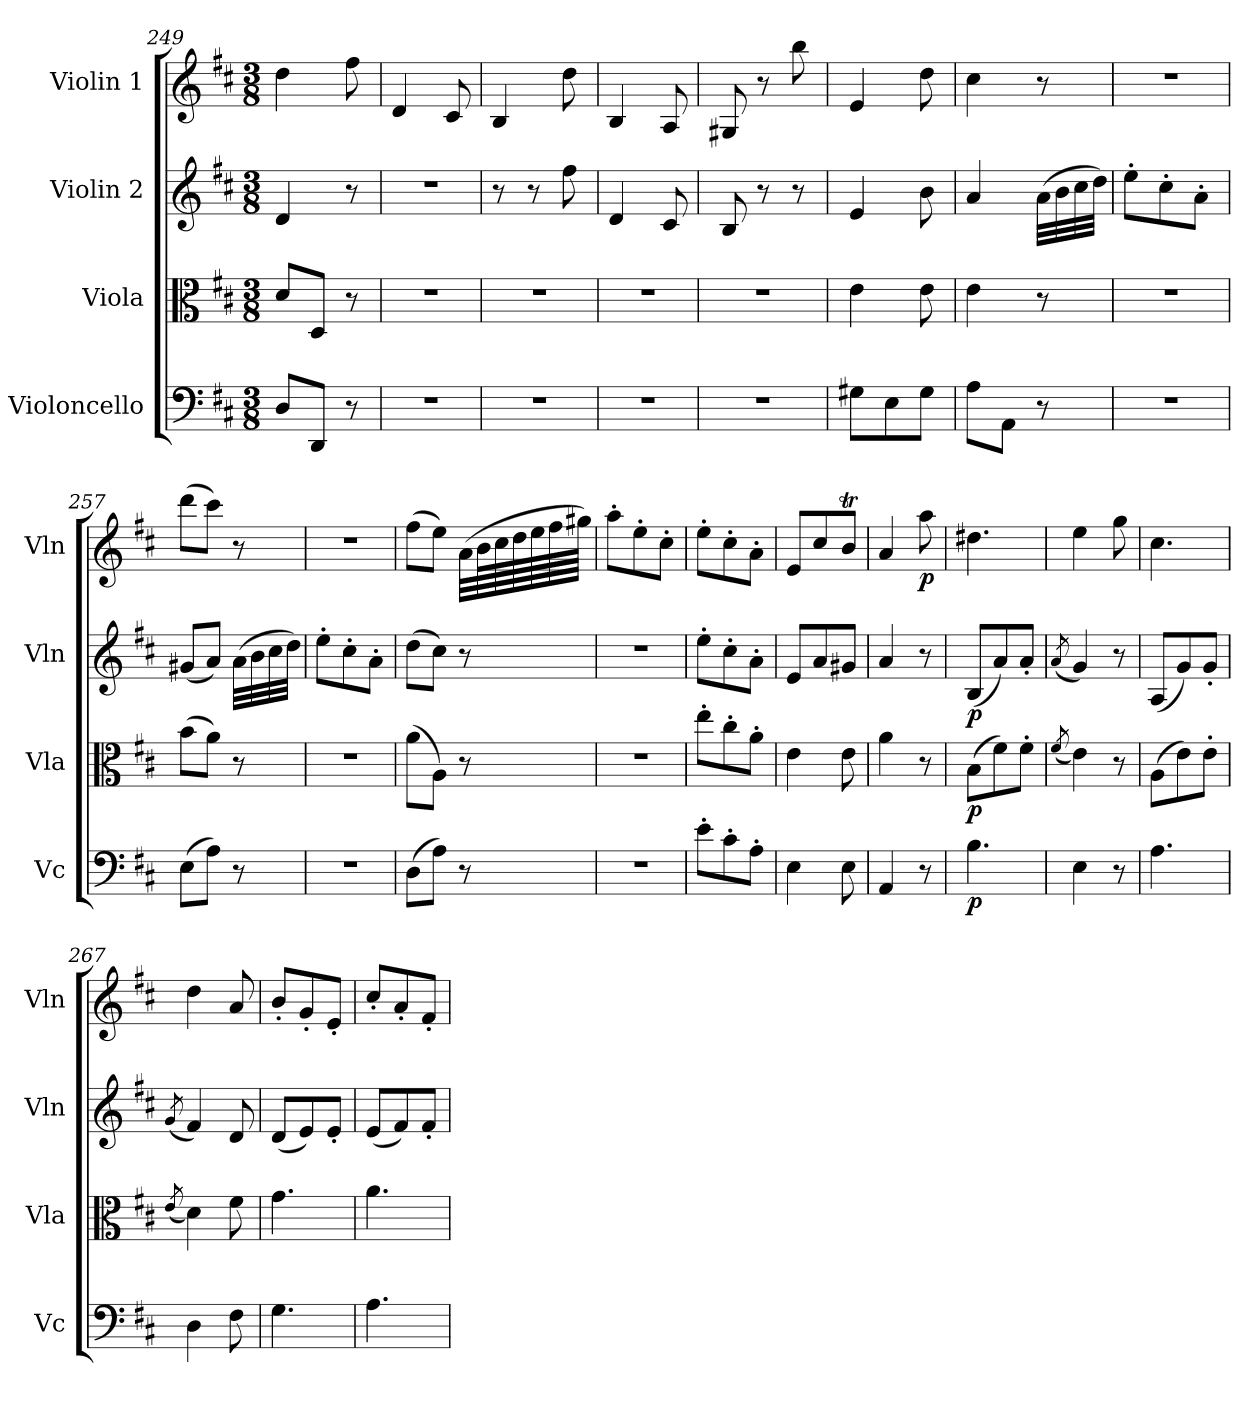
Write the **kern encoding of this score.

**kern	**dynam	**kern	**dynam	**kern	**dynam	**kern	**dynam
*part4	*part4	*part3	*part3	*part2	*part2	*part1	*part1
*staff4	*staff4	*staff3	*staff3	*staff2	*staff2	*staff1	*staff1
*I"Violoncello	*	*I"Viola	*	*I"Violin 2	*	*I"Violin 1	*
*I'Vc	*	*I'Vla	*	*I'Vln	*	*I'Vln	*
*clefF4	*	*clefC3	*	*clefG2	*	*clefG2	*
*k[f#c#]	*	*k[f#c#]	*	*k[f#c#]	*	*k[f#c#]	*
*M3/8	*	*M3/8	*	*M3/8	*	*M3/8	*
=249	=249	=249	=249	=249	=249	=249	=249
8D/L	.	8d/L	.	4d/	.	4dd\	.
8DD/J	.	8D/J	.	.	.	.	.
8r	.	8r	.	8r	.	8ff#\	.
=250	=250	=250	=250	=250	=250	=250	=250
4.r	.	4.r	.	4.r	.	4d/	.
.	.	.	.	.	.	8c#/	.
=251	=251	=251	=251	=251	=251	=251	=251
4.r	.	4.r	.	8r	.	4B/	.
.	.	.	.	8r	.	.	.
.	.	.	.	8ff#\	.	8dd\	.
=252	=252	=252	=252	=252	=252	=252	=252
4.r	.	4.r	.	4d/	.	4B/	.
.	.	.	.	8c#/	.	8A/	.
=253	=253	=253	=253	=253	=253	=253	=253
4.r	.	4.r	.	8B/	.	8G#X/	.
.	.	.	.	8r	.	8r	.
.	.	.	.	8r	.	8bb\	.
=254	=254	=254	=254	=254	=254	=254	=254
8G#X\L	.	4e\	.	4e/	.	4e/	.
8E\	.	.	.	.	.	.	.
8G#\J	.	8e\	.	8b\	.	8dd\	.
=255	=255	=255	=255	=255	=255	=255	=255
8A\L	.	4e\	.	4a/	.	4cc#\	.
8AA\J	.	.	.	.	.	.	.
8r	.	8r	.	(>32a\LLL	.	8r	.
.	.	.	.	32b\	.	.	.
.	.	.	.	32cc#\	.	.	.
.	.	.	.	32dd\JJJ)	.	.	.
!!LO:LB:g=z
=256	=256	=256	=256	=256	=256	=256	=256
4.r	.	4.r	.	8ee'\L	.	4.r	.
.	.	.	.	8cc#'\	.	.	.
.	.	.	.	8a'\J	.	.	.
=257	=257	=257	=257	=257	=257	=257	=257
(>8E\L	.	(>8b\L	.	(<8g#X/L	.	(>8ddd\L	.
8A\J)	.	8a\J)	.	8a/J)	.	8ccc#\J)	.
8r	.	8r	.	(>32a\LLL	.	8r	.
.	.	.	.	32b\	.	.	.
.	.	.	.	32cc#\	.	.	.
.	.	.	.	32dd\JJJ)	.	.	.
=258	=258	=258	=258	=258	=258	=258	=258
4.r	.	4.r	.	8ee'\L	.	4.r	.
.	.	.	.	8cc#'\	.	.	.
.	.	.	.	8a'\J	.	.	.
=259	=259	=259	=259	=259	=259	=259	=259
(>8D\L	.	(>8a\L	.	(>8dd\L	.	(>8ff#\L	.
8A\J)	.	8A\J)	.	8cc#\J)	.	8ee\J)	.
8r	.	8r	.	8r	.	(>32a\LLL	.
.	.	.	.	.	.	64b\L	.
.	.	.	.	.	.	64cc#\	.
.	.	.	.	.	.	64dd\	.
.	.	.	.	.	.	64ee\	.
.	.	.	.	.	.	64ff#\	.
.	.	.	.	.	.	64gg#X\JJJJ)	.
=260	=260	=260	=260	=260	=260	=260	=260
4.r	.	4.r	.	4.r	.	8aa'\L	.
.	.	.	.	.	.	8ee'\	.
.	.	.	.	.	.	8cc#'\J	.
=261	=261	=261	=261	=261	=261	=261	=261
8e'\L	.	8ee'\L	.	8ee'\L	.	8ee'\L	.
8c#'\	.	8cc#'\	.	8cc#'\	.	8cc#'\	.
8A'\J	.	8a'\J	.	8a'\J	.	8a'\J	.
=262	=262	=262	=262	=262	=262	=262	=262
4E\	.	4e\	.	8e/L	.	8e/L	.
.	.	.	.	8a/	.	8cc#/	.
8E\	.	8e\	.	8g#X/J	.	8bT/J	.
!!LO:LB:g=z
=263	=263	=263	=263	=263	=263	=263	=263
4AA/	.	4a\	.	4a/	.	4a/	.
!	!	!	!	!	!	!	!LO:DY:b
8r	.	8r	.	8r	.	8aa\	p
=264	=264	=264	=264	=264	=264	=264	=264
!	!LO:DY:b	!	!LO:DY:b	!	!LO:DY:b	!	!
4.B\	p	(>8B\L	p	(<8B/L	p	4.dd#X\	.
.	.	8f#\)	.	8a/)	.	.	.
.	.	8f#'\J	.	8a'/J	.	.	.
=265	=265	=265	=265	=265	=265	=265	=265
.	.	(<8qf#/	.	(<8qa/	.	.	.
4E\	.	4e\)	.	4g/)	.	4ee\	.
8r	.	8r	.	8r	.	8gg\	.
=266	=266	=266	=266	=266	=266	=266	=266
4.A\	.	(>8A\L	.	(<8A/L	.	4.cc#\	.
.	.	8e\)	.	8g/)	.	.	.
.	.	8e'\J	.	8g'/J	.	.	.
=267	=267	=267	=267	=267	=267	=267	=267
.	.	(<8qe/	.	(<8qg/	.	.	.
4D\	.	4d\)	.	4f#/)	.	4dd\	.
8F#\	.	8f#\	.	8d/	.	8a/	.
=268	=268	=268	=268	=268	=268	=268	=268
4.G\	.	4.g\	.	(<8d/L	.	8b'/L	.
.	.	.	.	8e/)	.	8g'/	.
.	.	.	.	8e'/J	.	8e'/J	.
=269	=269	=269	=269	=269	=269	=269	=269
4.A\	.	4.a\	.	(<8e/L	.	8cc#'/L	.
.	.	.	.	8f#/)	.	8a'/	.
.	.	.	.	8f#'/J	.	8f#'/J	.
=	=	=	=	=	=	=	=
*-	*-	*-	*-	*-	*-	*-	*-
